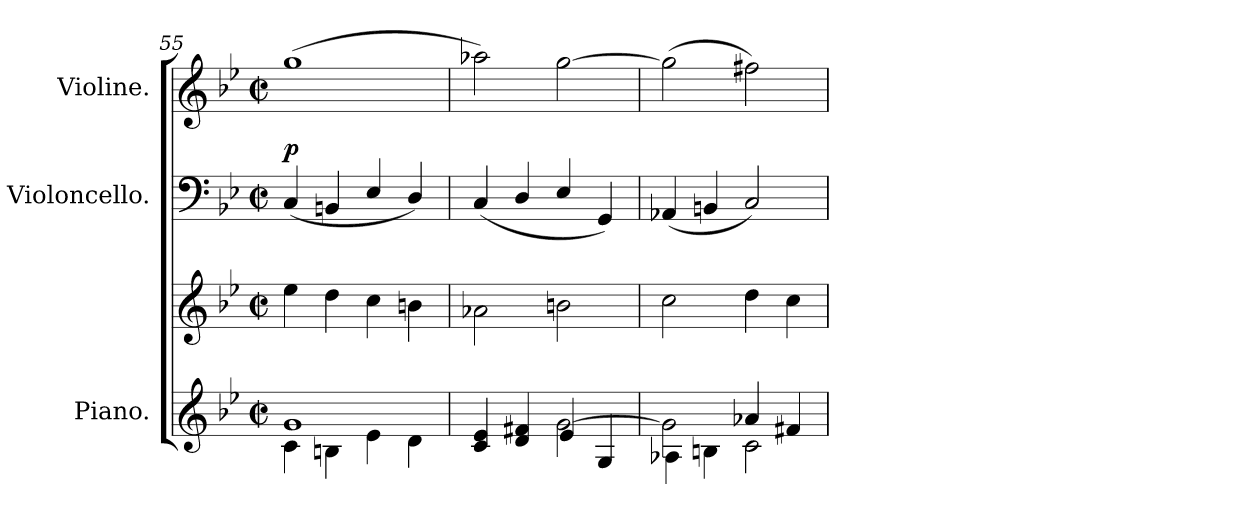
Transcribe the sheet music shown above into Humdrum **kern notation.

**kern	**kern	**kern	**dynam	**kern
*part3	*part3	*part2	*part2	*part1
*staff4	*staff3	*staff2	*staff2	*staff1
*I"Piano.	*	*I"Violoncello.	*	*I"Violine.
*	*	*I'vlc	*	*I'vl
*clefG2	*clefG2	*clefF4	*	*clefG2
*k[b-e-]	*k[b-e-]	*k[b-e-]	*	*k[b-e-]
*g:	*g:	*g:	*	*g:
*M2/2	*M2/2	*M2/2	*	*M2/2
*met(c|)	*met(c|)	*met(c|)	*	*met(c|)
=55	=55	=55	=55	=55
*^	*	*	*	*
!	!	!	!	!LO:DY:a	!
1g/	4c\	4ee-\	(4C/	p	(1gg\
.	4Bn\	4dd\	4BBn/	.	.
.	4e-\	4cc\	4E-/	.	.
.	4d\	4bn\	4D/)	.	.
=56	=56	=56	=56	=56	=56
4c/ 4e-/	4ryy	2a-X\	(4C/	.	2aa-X\)
4d/ 4f#X/	4ryy	.	4D/	.	.
[2g\	4e-/	2bn\	4E-/	.	[2gg\
.	4G/	.	4GG/)	.	.
=57	=57	=57	=57	=57	=57
2g\]	4A-X\	2cc\	(4AA-X/	.	(2gg\]
.	4Bn\	.	4BBn/	.	.
4a-X/	2c\	4dd\	2C/)	.	2ff#X\)
4f#X/	.	4cc\	.	.	.
*v	*v	*	*	*	*
=	=	=	=	=
*-	*-	*-	*-	*-
